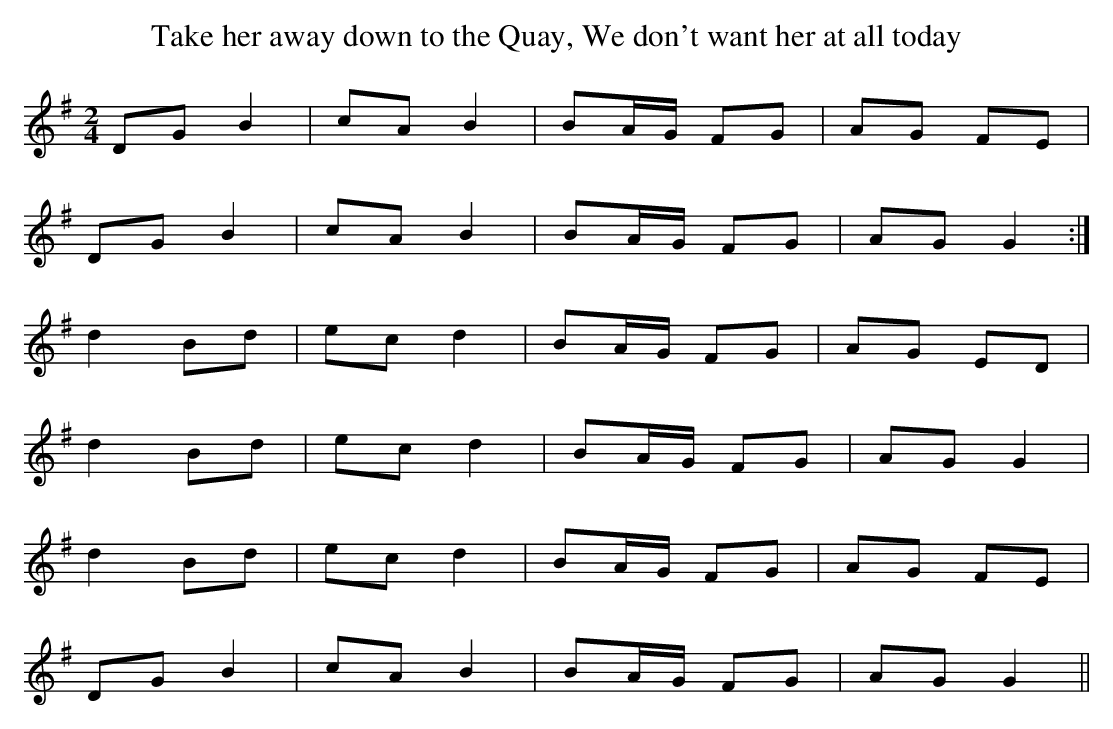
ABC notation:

X:1
T:Take her away down to the Quay, We don't want her at all today
M:2/4
L:1/8
K:G
DG B2|cA B2|BA/G/ FG|AG FE|
DG B2|cA B2|BA/G/ FG|AG G2:|
d2 Bd|ec d2|BA/G/ FG|AG ED|
d2 Bd|ec d2|BA/G/ FG|AG G2|
d2 Bd|ec d2|BA/G/ FG|AG FE|
DG B2|cA B2|BA/G/ FG|AG G2||
